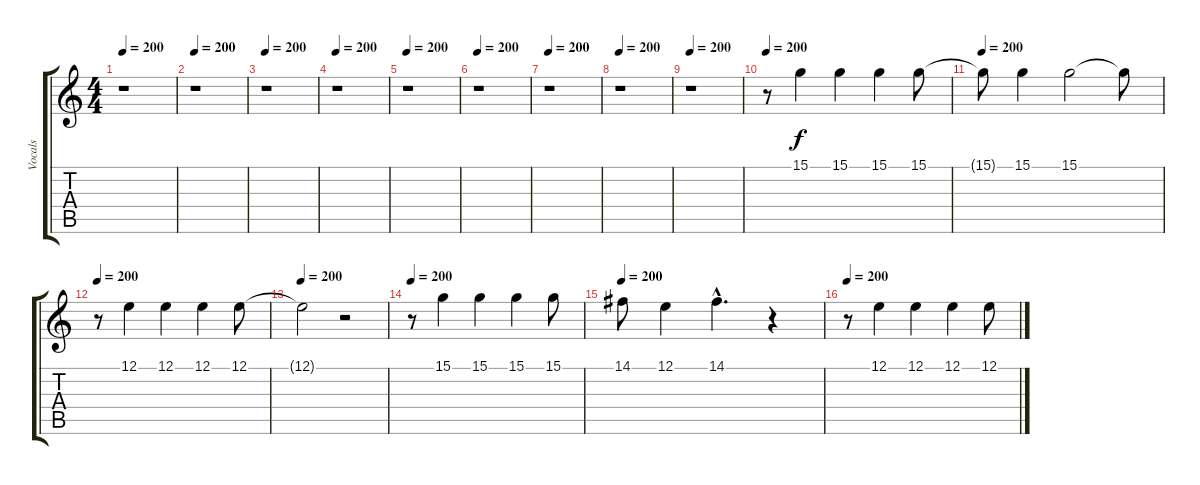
\track ("Vocals" "Vocals") {instrument lead1square}
\staff {score tabs}
\tuning (E4 B3 G3 D3 A2 E2) {hide}
\ts (4 4)
\tempo 200
\clef g2
\ks c
r.1{dy f} |
\tempo 200
r.1 |
\tempo 200
r.1 |
\tempo 200
r.1 |
\tempo 200
r.1 |
\tempo 200
r.1 |
\tempo 200
r.1 |
\tempo 200
r.1 |
\tempo 200
r.1 |
\tempo 200
r.8 15.1.4 15.1.4 15.1.4 15.1.8 |
\tempo 200
15.1{t}.8 15.1.4 15.1.2 15.1{t}.8 |
\tempo 200
r.8 12.1.4 12.1.4 12.1.4 12.1.8 |
\tempo 200
12.1{t}.2 r.2 |
\tempo 200
r.8 15.1.4 15.1.4 15.1.4 15.1.8 |
\tempo 200
14.1.8 12.1.4 14.1{hac}.4{d} r.4 |
\tempo 200
r.8 12.1.4 12.1.4 12.1.4 12.1.8
